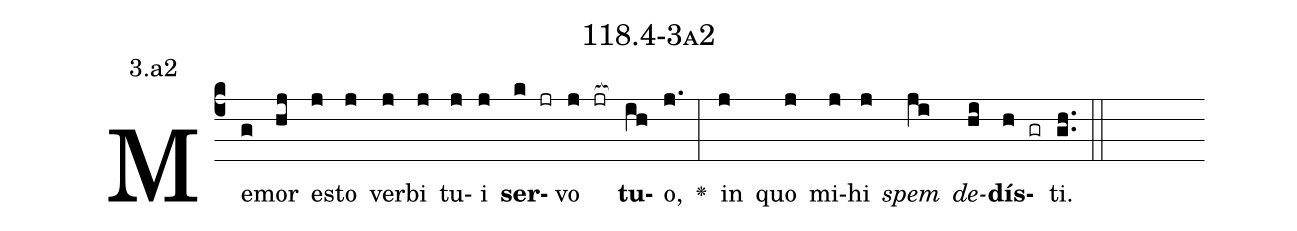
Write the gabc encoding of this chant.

name: 118.4-3a2;
annotation: 3.a2;
%%
(c4)Me(g)mor(hj) es(j)to(j) ver(j)bi(j) tu(j)i(j) <b>ser</b>(k jr)vo(j jr[ocb:1{]) <b>tu</b>(ih[ocb:0}])o,(j.) <v>\greheightstar</v>(:) in(j) quo(j) mi(j)hi(j) <i>spem</i>(ji) <i>de</i>(hi)<b>dís</b>(h gr)ti.(gh..) (::)


%E(j) u(j) o(ji) u(hi) a(h) e.(gh..) (::)
